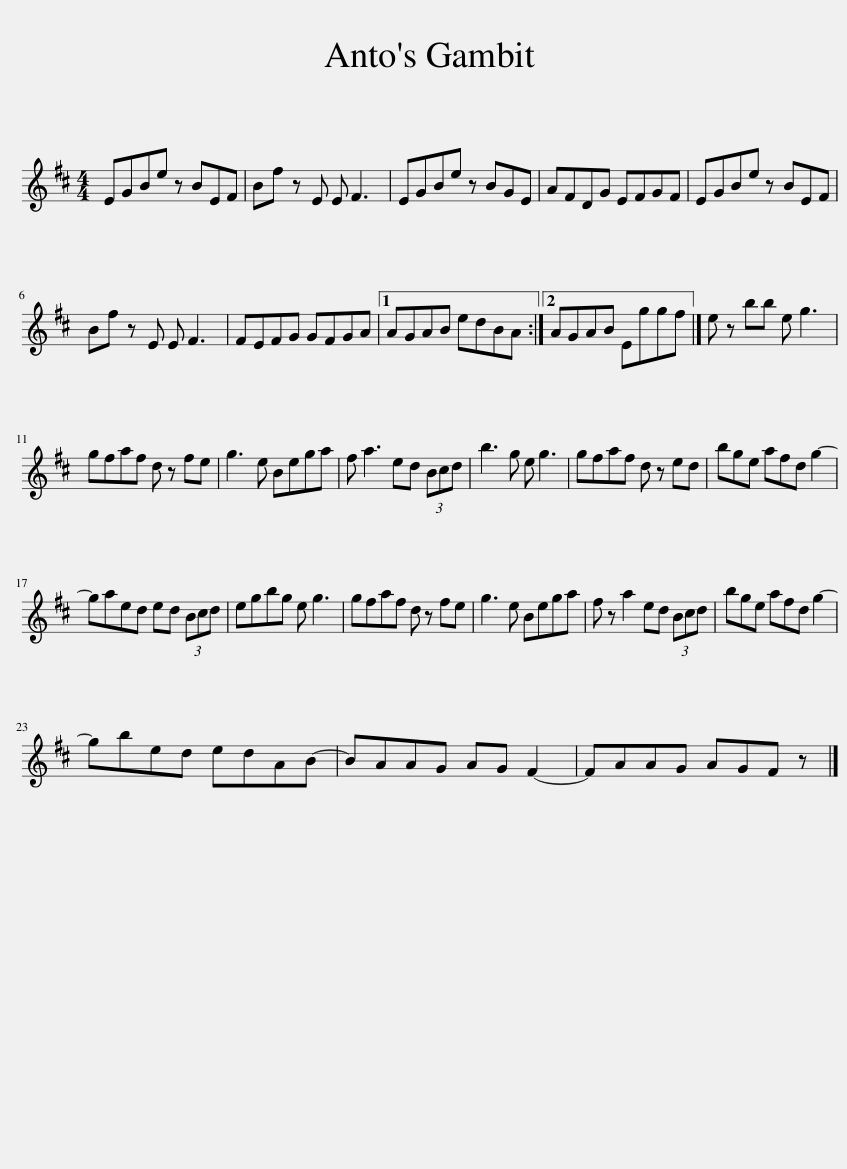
X:1
L:1/8
M:4/4
I:linebreak $
K:D
V:1 treble
V:1
 EGBe z BEF | Bf z E E F3 | EGBe z BGE | AFDG EFGF | EGBe z BEF |$ %5
 Bf z E E F3 | FEFG GFGA |1 AGAB edBA :|2 AGAB Eggf |] e z bb e g3 |$ %10
 gfaf d z fe | g3 e Bega | f a3 ed (3Bcd | b3 g e g3 | gfaf d z ed | %15
 bge afd g2- |$ gaed ed (3Bcd | egbg e g3 | gfaf d z fe | g3 e Bega | %20
 f z a2 ed (3Bcd | bge afd g2- |$ gbed edAB- | BAAG AG F2- | FAAG AGF z |] %25
